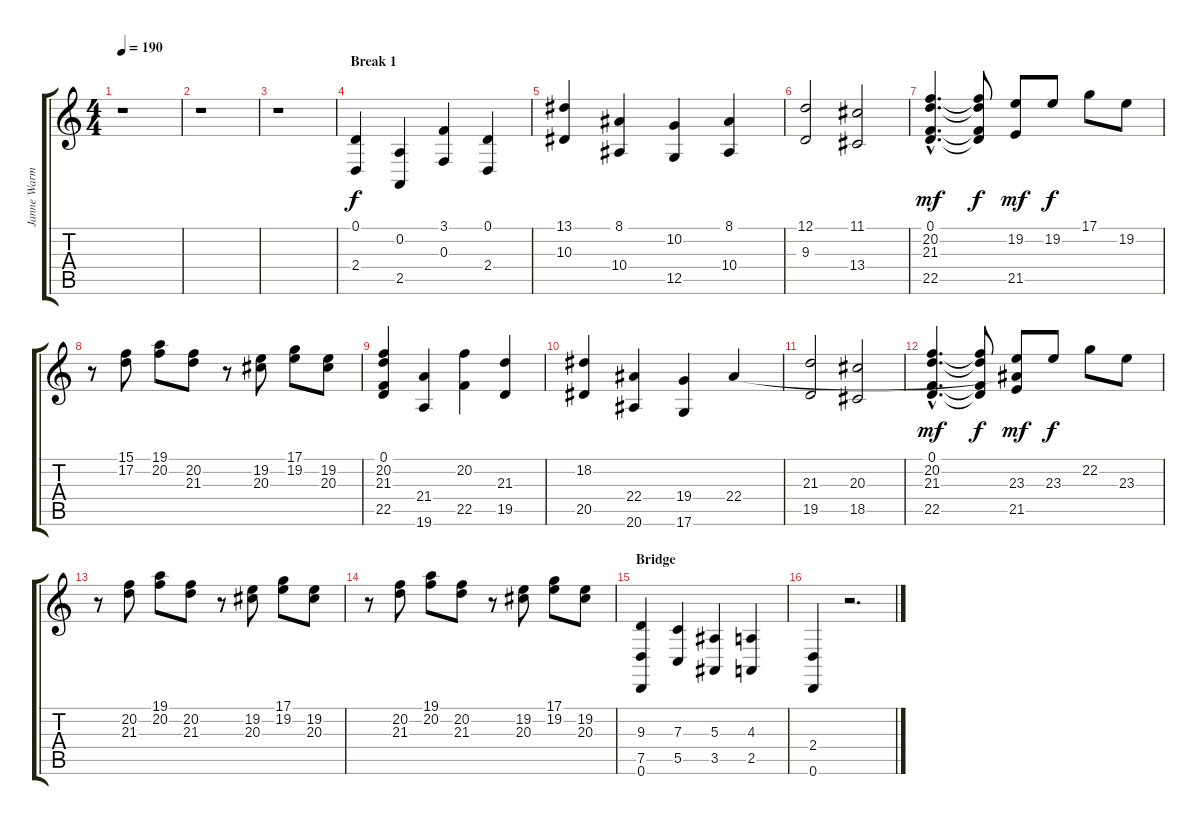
\track ("Janne Warman (Keyboard LH)" "Janne Warm") {instrument pad8sweep}
\staff {score tabs}
\tuning (D4 A3 F3 C3 G2 D2) {hide}
\ts (4 4)
\tempo 190
\clef g2
\ks c
r.1{dy mf} |
r.1 |
r.1 |
\section ("" "Break 1")
(0.1 2.4).4{dy f instrument stringensemble1} (0.2 2.5).4 (3.1 0.3).4 (0.1 2.4).4 |
(13.1 10.3).4 (8.1 10.4).4 (10.2 12.5).4 (8.1 10.4).4 |
(12.1 9.3).2 (11.1 13.4).2 |
(0.1{hac} 20.2{hac} 21.3{hac} 22.5{hac}).4{d dy mf} (0.1{t} 20.2{t} 21.3{t} 22.5{t}).8{dy f} (19.2 21.5).8{dy mf} 19.2.8{dy f} 17.1.8 19.2.8 |
r.8 (15.1 17.2).8 (19.1 20.2).8 (20.2 21.3).8 r.8 (19.2 20.3).8 (17.1 19.2).8 (19.2 20.3).8 |
(0.1 20.2 21.3 22.5).4 (21.4 19.6).4 (20.2 22.5).4 (21.3 19.5).4 |
(18.2 20.5).4 (22.4 20.6).4 (19.4 17.6).4 22.4.4 |
(21.3 19.5).2 (20.3 18.5).2 |
(0.1{hac} 20.2{hac} 21.3{hac} 22.5{hac}).4{d dy mf} (0.1{t} 20.2{t} 21.3{t} 22.5{t}).8{dy f} (23.3 22.4{t} 21.5).8{dy mf} 23.3.8{dy f} 22.2.8 23.3.8 |
r.8 (20.2 21.3).8 (19.1 20.2).8 (20.2 21.3).8 r.8 (19.2 20.3).8 (17.1 19.2).8 (19.2 20.3).8 |
r.8 (20.2 21.3).8 (19.1 20.2).8 (20.2 21.3).8 r.8 (19.2 20.3).8 (17.1 19.2).8 (19.2 20.3).8 |
\section ("" "Bridge")
(9.3 7.5 0.6).4{instrument stringensemble1} (7.3 5.5).4 (5.3 3.5).4 (4.3 2.5).4 |
(2.4 0.6).4 r.2{d}
